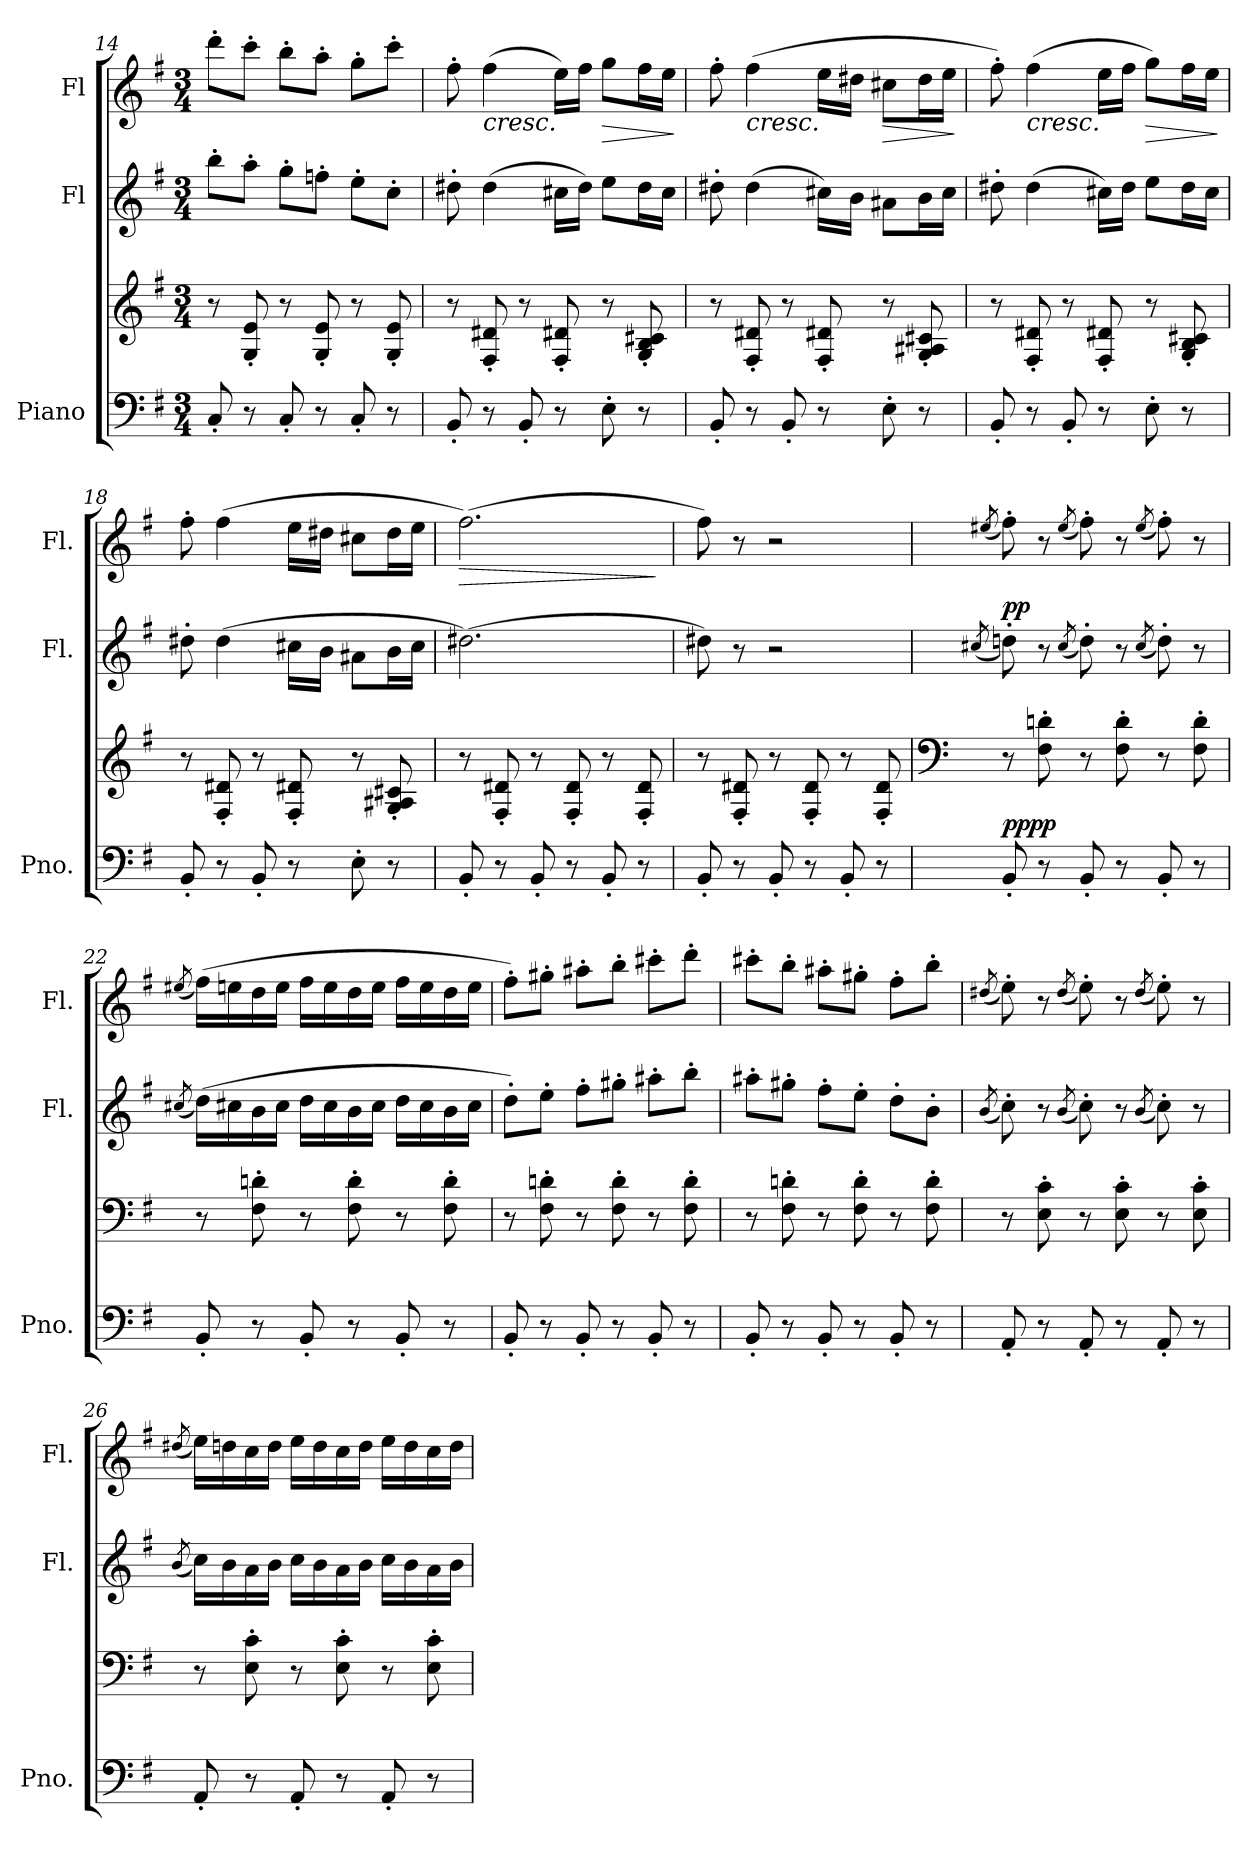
**kern	**kern	**dynam	**kern	**dynam	**kern	**dynam
*part3	*part3	*part3	*part2	*part2	*part1	*part1
*staff4	*staff3	*staff3/4	*staff2	*staff2	*staff1	*staff1
*I"Piano	*	*	*I"Fl	*	*I"Fl	*
*I'Pno.	*	*	*I'Fl.	*	*I'Fl.	*
*clefF4	*clefG2	*	*clefG2	*	*clefG2	*
*k[f#]	*k[f#]	*	*k[f#]	*	*k[f#]	*
*M3/4	*M3/4	*	*M3/4	*	*M3/4	*
=14	=14	=14	=14	=14	=14	=14
8C'/	8r	.	8bb'\L	.	8ddd'\L	.
8r	8G/' 8e/'	.	8aa'\J	.	8ccc'\J	.
8C'/	8r	.	8gg'\L	.	8bb'\L	.
8r	8G/' 8e/'	.	8ffn'\J	.	8aa'\J	.
8C'/	8r	.	8ee'\L	.	8gg'\L	.
8r	8G/' 8e/'	.	8cc'\J	.	8ccc'\J	.
=15	=15	=15	=15	=15	=15	=15
8BB'/	8r	.	8dd#X'\	.	8ff#'\	.
!	!	!	!	!	!	!LO:HP:b
8r	8F#/' 8d#X/'	.	(4dd#\	.	(4ff#\	<
8BB'/	8r	.	.	.	.	.
8r	8F#/' 8d#X/'	.	16cc#X\LL	.	16ee\LL)	.
.	.	.	16dd#\JJ)	.	16ff#\JJ	.
!	!	!	!	!	!	!LO:HP:b
8E'\	8r	.	8ee\L	.	8gg\L	>
8r	8G/' 8B/' 8c#X/'	.	16dd#\L	.	16ff#\L	.
.	.	.	16cc#\JJ	.	16ee\JJ	.
.	.	.	.	.	.	[ ]
=16	=16	=16	=16	=16	=16	=16
8BB'/	8r	.	8dd#X'\	.	8ff#'\	.
!	!	!	!	!	!	!LO:HP:b
8r	8F#/' 8d#X/'	.	(4dd#\	.	(4ff#\	<
8BB'/	8r	.	.	.	.	.
8r	8F#/' 8d#X/'	.	16cc#X\LL)	.	16ee\LL	.
.	.	.	16b\JJ	.	16dd#X\JJ	.
!	!	!	!	!	!	!LO:HP:b
8E'\	8r	.	8a#X\L	.	8cc#X\L	>
8r	8G/' 8A#X/' 8c#X/'	.	16b\L	.	16dd#\L	.
.	.	.	16cc#\JJ	.	16ee\JJ	.
.	.	.	.	.	.	[ ]
!!LO:LB:g=z
=17	=17	=17	=17	=17	=17	=17
8BB'/	8r	.	8dd#X'\	.	8ff#'\)	.
!	!	!	!	!	!	!LO:HP:b
8r	8F#/' 8d#X/'	.	(4dd#\	.	(4ff#\	<
8BB'/	8r	.	.	.	.	.
8r	8F#/' 8d#X/'	.	16cc#X\LL)	.	16ee\LL	.
.	.	.	16dd#\JJ	.	16ff#\JJ	.
!	!	!	!	!	!	!LO:HP:b
8E'\	8r	.	8ee\L	.	8gg\L)	>
8r	8G/' 8B/' 8c#X/'	.	16dd#\L	.	16ff#\L	.
.	.	.	16cc#\JJ	.	16ee\JJ	.
.	.	.	.	.	.	[ ]
=18	=18	=18	=18	=18	=18	=18
8BB'/	8r	.	8dd#X'\	.	8ff#'\	.
8r	8F#/' 8d#X/'	.	(4dd#\	.	(4ff#\	.
8BB'/	8r	.	.	.	.	.
8r	8F#/' 8d#X/'	.	16cc#X\LL	.	16ee\LL	.
.	.	.	16b\JJ	.	16dd#X\JJ	.
8E'\	8r	.	8a#X\L	.	8cc#X\L	.
8r	8G/' 8A#X/' 8c#X/'	.	16b\L	.	16dd#\L	.
.	.	.	16cc#\JJ	.	16ee\JJ	.
=19	=19	=19	=19	=19	=19	=19
!	!	!	!	!	!	!LO:HP:b
8BB'/	8r	.	(2.dd#X\)	.	(2.ff#\)	>
8r	8F#/' 8d#X/'	.	.	.	.	.
8BB'/	8r	.	.	.	.	.
8r	8F#/' 8d#/'	.	.	.	.	.
8BB'/	8r	.	.	.	.	.
8r	8F#/' 8d#/'	.	.	.	.	.
.	.	.	.	.	.	]
=20	=20	=20	=20	=20	=20	=20
8BB'/	8r	.	8dd#X\)	.	8ff#\)	.
8r	8F#/' 8d#X/'	.	8r	.	8r	.
8BB'/	8r	.	2r	.	2r	.
8r	8F#/' 8d#/'	.	.	.	.	.
8BB'/	8r	.	.	.	.	.
8r	8F#/' 8d#/'	.	.	.	.	.
!!LO:PB:g=z
=21	=21	=21	=21	=21	=21	=21
*	*clefF4	*	*	*	*	*
.	.	.	(8qcc#X/	.	(8qee#X/	.
!	!	!LO:DY:a=2	!	!	!	!
!	!	!LO:DY:n=1:a	!	!LO:DY:a	!	!
8BB'/	8r	pp pp	8ddn'\)	pp	8ff#'\)	.
8r	8F#\' 8dn\'	.	8r	.	8r	.
.	.	.	(8qcc#/	.	(8qee#/	.
8BB'/	8r	.	8dd'\)	.	8ff#'\)	.
8r	8F#\' 8d\'	.	8r	.	8r	.
.	.	.	(8qcc#/	.	(8qee#/	.
8BB'/	8r	.	8dd'\)	.	8ff#'\)	.
8r	8F#\' 8d\'	.	8r	.	8r	.
=22	=22	=22	=22	=22	=22	=22
.	.	.	(8qcc#X/	.	(8qee#X/	.
8BB'/	8r	.	(16dd\LL)	.	(16ff#\LL)	.
.	.	.	16cc#X\	.	16een\	.
8r	8F#\' 8dn\'	.	16b\	.	16dd\	.
.	.	.	16cc#\JJ	.	16ee\JJ	.
8BB'/	8r	.	16dd\LL	.	16ff#\LL	.
.	.	.	16cc#\	.	16ee\	.
8r	8F#\' 8d\'	.	16b\	.	16dd\	.
.	.	.	16cc#\JJ	.	16ee\JJ	.
8BB'/	8r	.	16dd\LL	.	16ff#\LL	.
.	.	.	16cc#\	.	16ee\	.
8r	8F#\' 8d\'	.	16b\	.	16dd\	.
.	.	.	16cc#\JJ	.	16ee\JJ	.
=23	=23	=23	=23	=23	=23	=23
8BB'/	8r	.	8dd'\L)	.	8ff#'\L)	.
8r	8F#\' 8dn\'	.	8ee'\J	.	8gg#X'\J	.
8BB'/	8r	.	8ff#'\L	.	8aa#X'\L	.
8r	8F#\' 8d\'	.	8gg#X'\J	.	8bb'\J	.
8BB'/	8r	.	8aa#X'\L	.	8ccc#X'\L	.
8r	8F#\' 8d\'	.	8bb'\J	.	8ddd'\J	.
=24	=24	=24	=24	=24	=24	=24
8BB'/	8r	.	8aa#X'\L	.	8ccc#X'\L	.
8r	8F#\' 8dn\'	.	8gg#X'\J	.	8bb'\J	.
8BB'/	8r	.	8ff#'\L	.	8aa#X'\L	.
8r	8F#\' 8d\'	.	8ee'\J	.	8gg#X'\J	.
8BB'/	8r	.	8dd'\L	.	8ff#'\L	.
8r	8F#\' 8d\'	.	8b'\J	.	8bb'\J	.
!!LO:LB:g=z
=25	=25	=25	=25	=25	=25	=25
.	.	.	(8qb/	.	(8qdd#X/	.
8AA'/	8r	.	8cc'\)	.	8ee'\)	.
8r	8E\' 8c\'	.	8r	.	8r	.
.	.	.	(8qb/	.	(8qdd#/	.
8AA'/	8r	.	8cc'\)	.	8ee'\)	.
8r	8E\' 8c\'	.	8r	.	8r	.
.	.	.	(8qb/	.	(8qdd#/	.
8AA'/	8r	.	8cc'\)	.	8ee'\)	.
8r	8E\' 8c\'	.	8r	.	8r	.
=26	=26	=26	=26	=26	=26	=26
.	.	.	(8qb/	.	(8qdd#X/	.
8AA'/	8r	.	16cc\LL)	.	16ee\LL)	.
.	.	.	16b\	.	16ddn\	.
8r	8E\' 8c\'	.	16a\	.	16cc\	.
.	.	.	16b\JJ	.	16dd\JJ	.
8AA'/	8r	.	16cc\LL	.	16ee\LL	.
.	.	.	16b\	.	16dd\	.
8r	8E\' 8c\'	.	16a\	.	16cc\	.
.	.	.	16b\JJ	.	16dd\JJ	.
8AA'/	8r	.	16cc\LL	.	16ee\LL	.
.	.	.	16b\	.	16dd\	.
8r	8E\' 8c\'	.	16a\	.	16cc\	.
.	.	.	16b\JJ	.	16dd\JJ	.
=	=	=	=	=	=	=
*-	*-	*-	*-	*-	*-	*-
